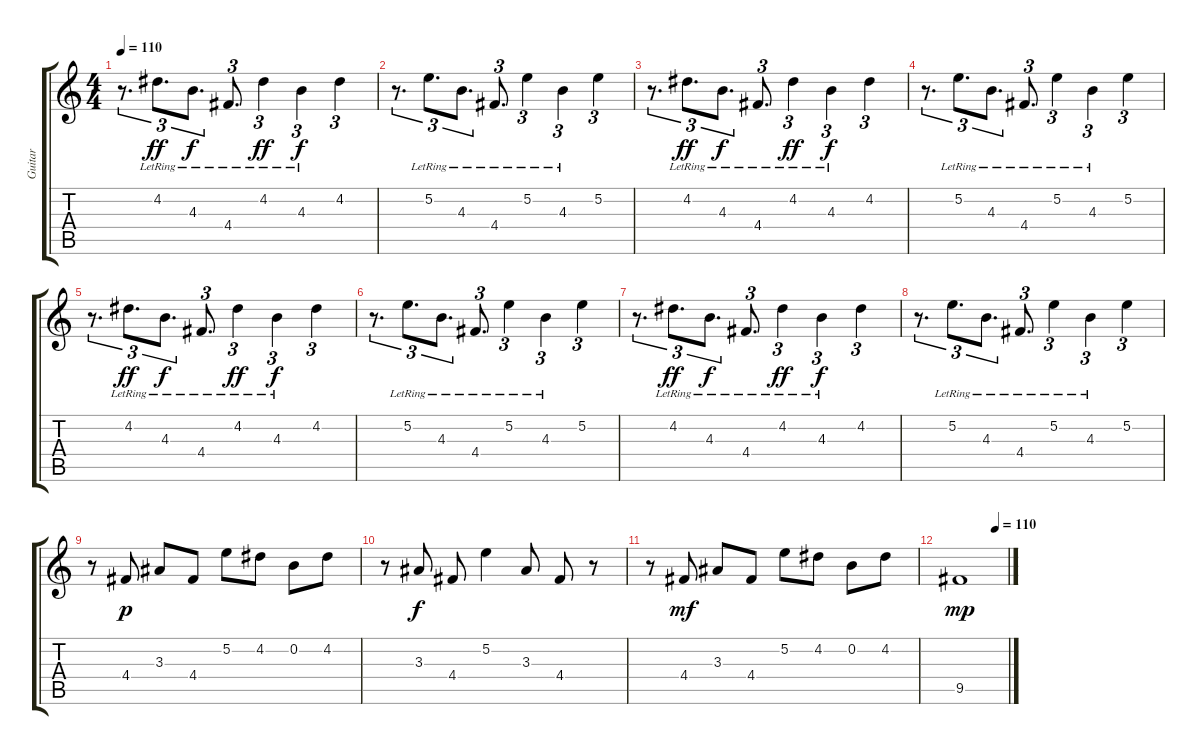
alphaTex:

\track ("Guitar" "Guitar") {instrument distortionguitar}
\staff {score tabs}
\tuning (E4 B3 G3 D3 A2 E2) {hide}
\ts (4 4)
\tempo 110
\clef g2
\ks c
r.8{d tu (3 2) dy pp} 4.2{lr}.8{d tu (3 2) dy ff volume 10 instrument distortionguitar} 4.3{lr}.8{d tu (3 2) dy f} 4.4{lr}.8{d tu (3 2)} 4.2{lr}.4{tu (3 2) dy ff} 4.3{lr}.4{tu (3 2) dy f} 4.2.4{tu (3 2)} |
r.8{d tu (3 2)} 5.2{lr}.8{d tu (3 2)} 4.3{lr}.8{d tu (3 2)} 4.4{lr}.8{d tu (3 2)} 5.2{lr}.4{tu (3 2)} 4.3{lr}.4{tu (3 2)} 5.2.4{tu (3 2)} |
r.8{d tu (3 2)} 4.2{lr}.8{d tu (3 2) dy ff} 4.3{lr}.8{d tu (3 2) dy f} 4.4{lr}.8{d tu (3 2)} 4.2{lr}.4{tu (3 2) dy ff} 4.3{lr}.4{tu (3 2) dy f} 4.2.4{tu (3 2)} |
r.8{d tu (3 2)} 5.2{lr}.8{d tu (3 2)} 4.3{lr}.8{d tu (3 2)} 4.4{lr}.8{d tu (3 2)} 5.2{lr}.4{tu (3 2)} 4.3{lr}.4{tu (3 2)} 5.2.4{tu (3 2)} |
r.8{d tu (3 2)} 4.2{lr}.8{d tu (3 2) dy ff volume 10 instrument distortionguitar} 4.3{lr}.8{d tu (3 2) dy f} 4.4{lr}.8{d tu (3 2)} 4.2{lr}.4{tu (3 2) dy ff} 4.3{lr}.4{tu (3 2) dy f} 4.2.4{tu (3 2)} |
r.8{d tu (3 2)} 5.2{lr}.8{d tu (3 2)} 4.3{lr}.8{d tu (3 2)} 4.4{lr}.8{d tu (3 2)} 5.2{lr}.4{tu (3 2)} 4.3{lr}.4{tu (3 2)} 5.2.4{tu (3 2)} |
r.8{d tu (3 2)} 4.2{lr}.8{d tu (3 2) dy ff volume 10 instrument distortionguitar} 4.3{lr}.8{d tu (3 2) dy f} 4.4{lr}.8{d tu (3 2)} 4.2{lr}.4{tu (3 2) dy ff} 4.3{lr}.4{tu (3 2) dy f} 4.2.4{tu (3 2)} |
r.8{d tu (3 2)} 5.2{lr}.8{d tu (3 2)} 4.3{lr}.8{d tu (3 2)} 4.4{lr}.8{d tu (3 2)} 5.2{lr}.4{tu (3 2)} 4.3{lr}.4{tu (3 2)} 5.2.4{tu (3 2)} |
r.8 4.4.8{dy p} 3.3.8 4.4.8 5.2.8 4.2.8 0.2.8 4.2.8 |
r.8 3.3.8{dy f} 4.4.8 5.2.4 3.3.8 4.4.8 r.8 |
r.8 4.4.8{dy mf} 3.3.8 4.4.8 5.2.8 4.2.8 0.2.8 4.2.8 |
\tempo (110 0.75)
9.5.1{dy mp}
